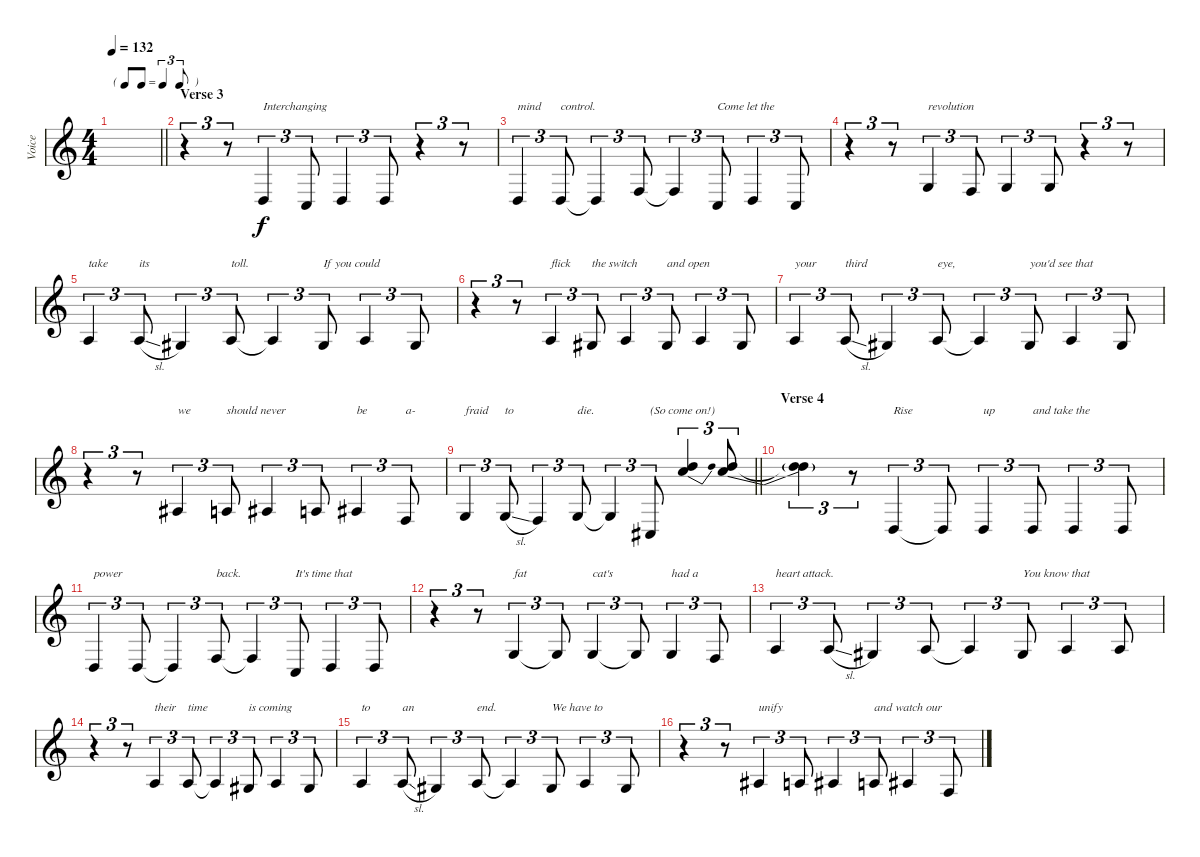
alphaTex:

\track ("Voice" "Voice") {instrument flute}
\staff {score}
\tuning (E4 B3 G3 D3 A2 E2 B1) {hide}
\ts (4 4)
\tf triplet8th
\tempo 132
\clef g2
\barLineRight lightlight
\ks c
|
\section ("" "Verse 3")
r.4{tu (3 2)} r.8{tu (3 2)} 5.5.4{tu (3 2) txt "Interchanging"} 3.5.8{tu (3 2)} 5.5.4{tu (3 2)} 5.5.8{tu (3 2)} r.4{tu (3 2)} r.8{tu (3 2)} |
5.5.4{tu (3 2) txt "mind"} 5.5.8{tu (3 2) txt "control."} 5.5{t}.4{tu (3 2)} 3.4.8{tu (3 2)} 3.4{t}.4{tu (3 2)} 3.5.8{tu (3 2) txt "Come let the"} 5.5.4{tu (3 2)} 3.5.8{tu (3 2)} |
r.4{tu (3 2)} r.8{tu (3 2)} 5.4.4{tu (3 2) txt "revolution"} 3.4.8{tu (3 2)} 5.4.4{tu (3 2)} 5.4.8{tu (3 2)} r.4{tu (3 2)} r.8{tu (3 2)} |
7.4.4{tu (3 2) txt "take"} 7.4{sl}.8{tu (3 2) txt "its"} 6.4.4{tu (3 2)} 7.4.8{tu (3 2) txt "toll."} 7.4{t}.4{tu (3 2)} 6.4.8{tu (3 2) txt "If you could"} 7.4.4{tu (3 2)} 6.4.8{tu (3 2)} |
r.4{tu (3 2)} r.8{tu (3 2)} 7.4.4{tu (3 2) txt "flick"} 6.4.8{tu (3 2) txt "the switch"} 7.4.4{tu (3 2)} 6.4.8{tu (3 2) txt "and open"} 7.4.4{tu (3 2)} 6.4.8{tu (3 2)} |
7.4.4{tu (3 2) txt "your"} 7.4{sl}.8{tu (3 2) txt "third"} 6.4.4{tu (3 2)} 7.4.8{tu (3 2) txt "eye,"} 7.4{t}.4{tu (3 2)} 6.4.8{tu (3 2) txt "you'd see that"} 7.4.4{tu (3 2)} 6.4.8{tu (3 2)} |
r.4{tu (3 2)} r.8{tu (3 2)} 8.4.4{tu (3 2) txt "we"} 7.4.8{tu (3 2) txt "should never"} 8.4.4{tu (3 2)} 7.4.8{tu (3 2)} 8.4.4{tu (3 2) txt "be"} 3.4.8{tu (3 2) txt "a-"} |
\barLineRight lightlight
5.4.4{tu (3 2) txt "fraid"} 5.4{sl}.8{tu (3 2) txt "to"} 3.4.4{tu (3 2)} 5.4.8{tu (3 2) txt "die."} 5.4{t}.4{tu (3 2)} 4.5.8{tu (3 2) txt "(So come on!)"} (15.2 17.3{be (bend 0 0 60 4)}).4{tu (3 2) beam Up} (15.2 17.3{be (bend 0 0 60 4)}).8{tu (3 2) beam Up} |
\section ("" "Verse 4")
(15.2{t} 17.3{t}).4{tu (3 2)} r.8{tu (3 2)} 5.5.4{tu (3 2) txt "Rise"} 5.5{t}.8{tu (3 2)} 5.5.4{tu (3 2) txt "up"} 5.5.8{tu (3 2) txt "and take the"} 5.5.4{tu (3 2)} 5.5.8{tu (3 2)} |
5.5.4{tu (3 2) txt "power"} 5.5.8{tu (3 2)} 5.5{t}.4{tu (3 2)} 3.4.8{tu (3 2) txt "back."} 3.4{t}.4{tu (3 2)} 3.5.8{tu (3 2) txt "It's time that"} 5.5.4{tu (3 2)} 5.5.8{tu (3 2)} |
r.4{tu (3 2)} r.8{tu (3 2)} 5.4.4{tu (3 2) txt "fat"} 5.4{t}.8{tu (3 2)} 5.4.4{tu (3 2) txt "cat's"} 5.4{t}.8{tu (3 2)} 5.4.4{tu (3 2) txt "had a"} 3.4.8{tu (3 2)} |
7.4.4{tu (3 2) txt "heart attack."} 7.4{sl}.8{tu (3 2)} 6.4.4{tu (3 2)} 7.4.8{tu (3 2)} 7.4{t}.4{tu (3 2)} 6.4.8{tu (3 2) txt "You know that"} 7.4.4{tu (3 2)} 7.4.8{tu (3 2)} |
r.4{tu (3 2)} r.8{tu (3 2)} 7.4.4{tu (3 2) txt "their"} 7.4.8{tu (3 2) txt "time"} 7.4{t}.4{tu (3 2)} 6.4.8{tu (3 2) txt "is coming"} 7.4.4{tu (3 2)} 6.4.8{tu (3 2)} |
7.4.4{tu (3 2) txt "to"} 7.4{sl}.8{tu (3 2) txt "an"} 6.4.4{tu (3 2)} 7.4.8{tu (3 2) txt "end."} 7.4{t}.4{tu (3 2)} 6.4.8{tu (3 2) txt "We have to"} 7.4.4{tu (3 2)} 6.4.8{tu (3 2)} |
r.4{tu (3 2)} r.8{tu (3 2)} 8.4.4{tu (3 2) txt "unify"} 7.4.8{tu (3 2)} 8.4.4{tu (3 2)} 7.4.8{tu (3 2) txt "and watch our"} 8.4.4{tu (3 2)} 3.4.8{tu (3 2)}
